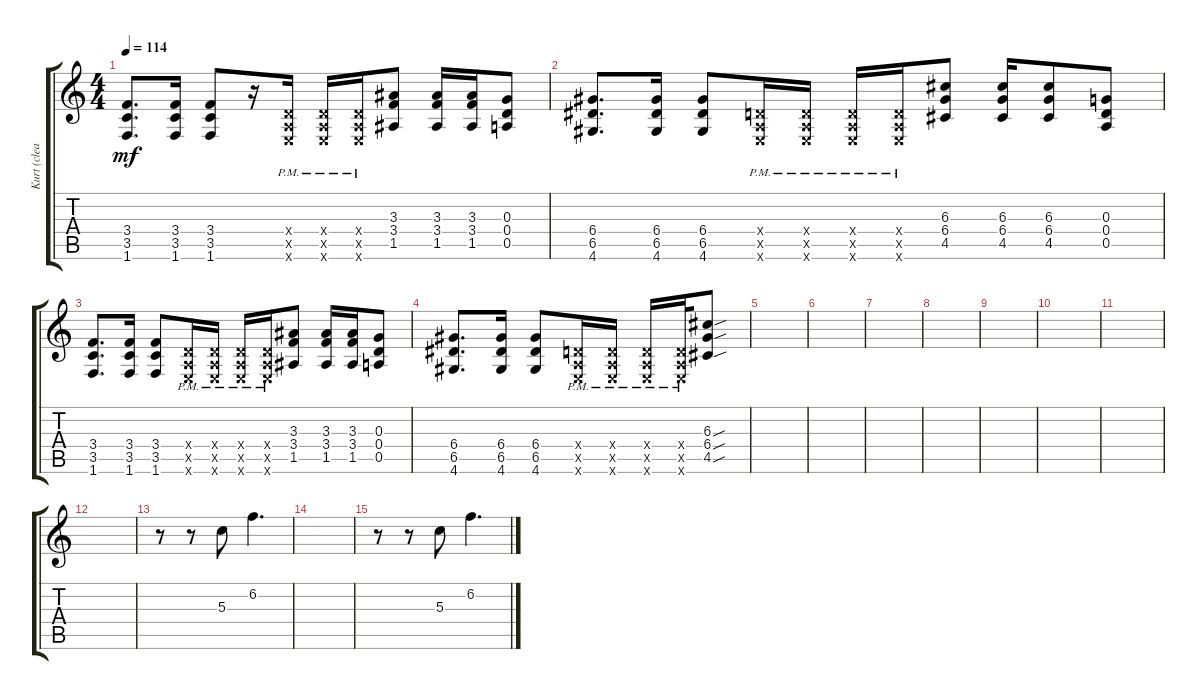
\track ("Kurt (clean)" "Kurt (clea") {instrument electricguitarjazz}
\staff {score tabs}
\tuning (E4 B3 G3 D3 A2 E2) {hide}
\ts (4 4)
\tempo 114
\clef g2
\ks c
(3.4 3.5 1.6).8{d dy mf instrument electricguitarjazz} (3.4 3.5 1.6).16 (3.4 3.5 1.6).8 r.16 (0.4{x} 0.5{x} 0.6{pm x}).16 (0.4{x} 0.5{x} 0.6{pm x}).16 (0.4{x} 0.5{x} 0.6{pm x}).16 (3.3 3.4 1.5).8 (3.3 3.4 1.5).16 (3.3 3.4 1.5).16 (0.3 0.4 0.5).8 |
(6.4 6.5 4.6).8{d} (6.4 6.5 4.6).16 (6.4 6.5 4.6).8 (0.4{x} 0.5{x} 0.6{pm x}).16 (0.4{x} 0.5{x} 0.6{pm x}).16 (0.4{x} 0.5{x} 0.6{pm x}).16 (0.4{x} 0.5{x} 0.6{pm x}).16 (6.3 6.4 4.5).8 (6.3 6.4 4.5).16 (6.3 6.4 4.5).8 (0.3 0.4 0.5).8 |
(3.4 3.5 1.6).8{d} (3.4 3.5 1.6).16 (3.4 3.5 1.6).8 (0.4{x} 0.5{x} 0.6{pm x}).16 (0.4{x} 0.5{x} 0.6{pm x}).16 (0.4{x} 0.5{x} 0.6{pm x}).16 (0.4{x} 0.5{x} 0.6{pm x}).16 (3.3 3.4 1.5).8 (3.3 3.4 1.5).16 (3.3 3.4 1.5).16 (0.3 0.4 0.5).8 |
(6.4 6.5 4.6).8{d} (6.4 6.5 4.6).16 (6.4 6.5 4.6).8 (0.4{x} 0.5{x} 0.6{pm x}).16 (0.4{x} 0.5{x} 0.6{pm x}).16 (0.4{x} 0.5{x} 0.6{pm x}).16 (0.4{x} 0.5{x} 0.6{pm x}).32 (6.3{sou} 6.4{sou} 4.5{sou}).8 |
|
|
|
|
|
|
|
|
r.8 r.8 5.3.8 6.2.4{d} |
|
r.8 r.8 5.3.8 6.2.4{d}
